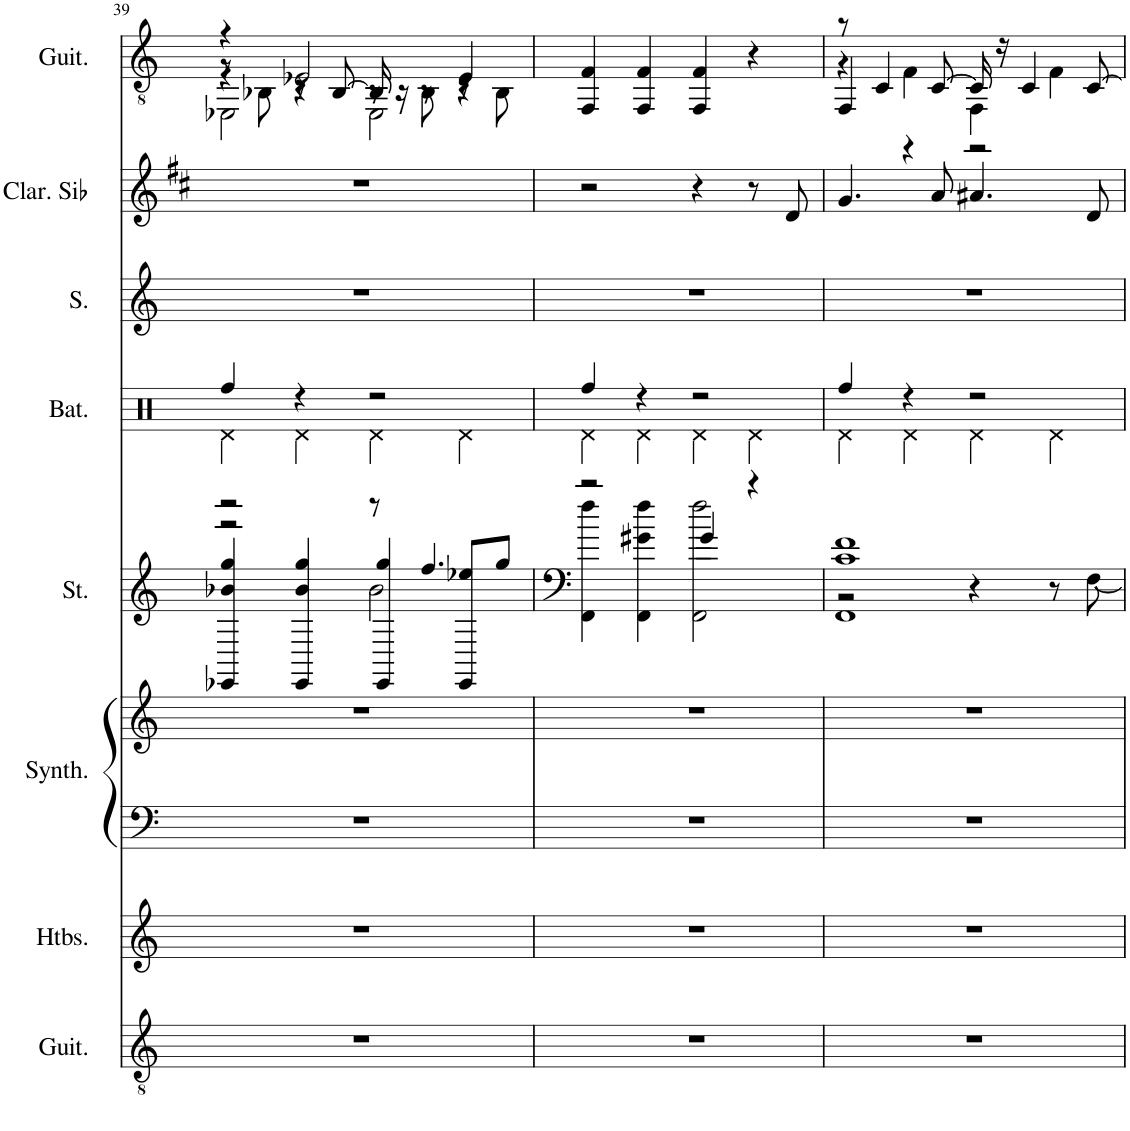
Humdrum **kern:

**kern	**kern	**kern	**kern	**kern	**kern	**kern	**kern	**kern
*part8	*part7	*part6	*part6	*part5	*part4	*part3	*part2	*part1
*staff9	*staff8	*staff7	*staff6	*staff5	*staff4	*staff3	*staff2	*staff1
*I"Guitare acoustique, Acoustic Guitar (steel)	*I"Hautbois, Oboe	*I"Synthétiseur de cuivres, Synth Brass 2	*	*I"Cordes, String Ensemble 2	*I"Batterie	*I"Soprano, Choir Aahs	*I"Clarinette en Sib	*I"Guitare à 7 cordes, Acoustic Guitar (nylon)
*I'Guit.	*I'Htbs.	*I'Synth.	*	*I'St.	*I'Bat.	*I'S.	*I'Clar. Sib	*I'Guit.
!!LO:PB:g=z
*clefGv2	*clefG2	*clefF4	*clefG2	*clefG2	*clefX	*clefG2	*clefG2	*clefGv2
*	*	*	*	*	*	*	*Trd1c2	*
*k[]	*k[]	*k[]	*k[]	*k[]	*k[]	*k[]	*k[f#c#]	*k[]
*M4/4	*M4/4	*M4/4	*M4/4	*M4/4	*M4/4	*M4/4	*M4/4	*M4/4
=39	=39	=39	=39	=39	=39	=39	=39	=39
*	*	*	*	*^	*^	*	*	*^
*	*	*	*	*	*^	*	*	*	*	*	*^
*	*	*	*	*	*	*	*	*	*	*	*	*	*^
1r	1r	1r	1r	2r	2r	4EE-X/ 4b-X/ 4gg/	4Rff/	4Rd\	1r	1r	4r	8r	4r	2EE-X\
.	.	.	.	.	.	.	.	.	.	.	.	8BB-X\	.	.
.	.	.	.	.	.	4EE-/ 4b-/ 4gg/	4r	4Rd\	.	.	2E-X/	4r	8r	.
.	.	.	.	.	.	.	.	.	.	.	.	.	[8BB-/	.
.	.	.	.	8r	2b-\	4EE-/ 4gg/	2r	4Rd\	.	.	.	8r	16BB-/]	2EE-\
.	.	.	.	.	.	.	.	.	.	.	.	.	16r	.
.	.	.	.	4.ff/	.	.	.	.	.	.	.	8BB-\	8r	.
.	.	.	.	.	.	8EE-/ 8ee-X/L	.	4Rd\	.	.	4E-/	8r	4r	.
.	.	.	.	.	.	8gg/J	.	.	.	.	.	8BB-\	.	.
*	*	*	*	*	*v	*v	*	*	*	*	*v	*v	*v	*v
=40	=40	=40	=40	=40	=40	=40	=40	=40	=40	=40
1r	1r	1r	1r	2r	4FF\ 4ff\	4Rff/	4Rd\	1r	2r	4FF/ 4F/
.	.	.	.	.	4FF\ 4g#X\ 4ff\	4r	4Rd\	.	.	4FF/ 4F/
.	.	.	.	4g#/	2FF\ 2ff\	2r	4Rd\	.	4r	4FF/ 4F/
.	.	.	.	4r	.	.	4Rd\	.	8r	4r
.	.	.	.	.	.	.	.	.	8d/	.
=41	=41	=41	=41	=41	=41	=41	=41	=41	=41	=41
*	*	*	*	*	*^	*	*	*	*	*^
*	*	*	*	*	*	*	*	*	*	*	*	*^
1r	1r	1r	1r	1c 1f	2r	1FF	4Rff/	4Rd\	1r	4.g/	8r	4r	4FF/
.	.	.	.	.	.	.	.	.	.	.	4C/	.	.
.	.	.	.	.	.	.	4r	4Rd\	.	.	.	4F\	4r
.	.	.	.	.	.	.	.	.	.	8a/	[8C/	.	.
.	.	.	.	.	4r	.	2r	4Rd\	.	4.a#X/	16C/]	4FF\	2r
.	.	.	.	.	.	.	.	.	.	.	16r	.	.
.	.	.	.	.	.	.	.	.	.	.	4C/	.	.
.	.	.	.	.	8r	.	.	4Rd\	.	.	.	4F\	.
.	.	.	.	.	[8F\	.	.	.	.	8d/	[8C/	.	.
*	*	*	*	*v	*v	*v	*	*	*	*	*v	*v	*v
*	*	*	*	*	*v	*v	*	*	*
=	=	=	=	=	=	=	=	=
*-	*-	*-	*-	*-	*-	*-	*-	*-
